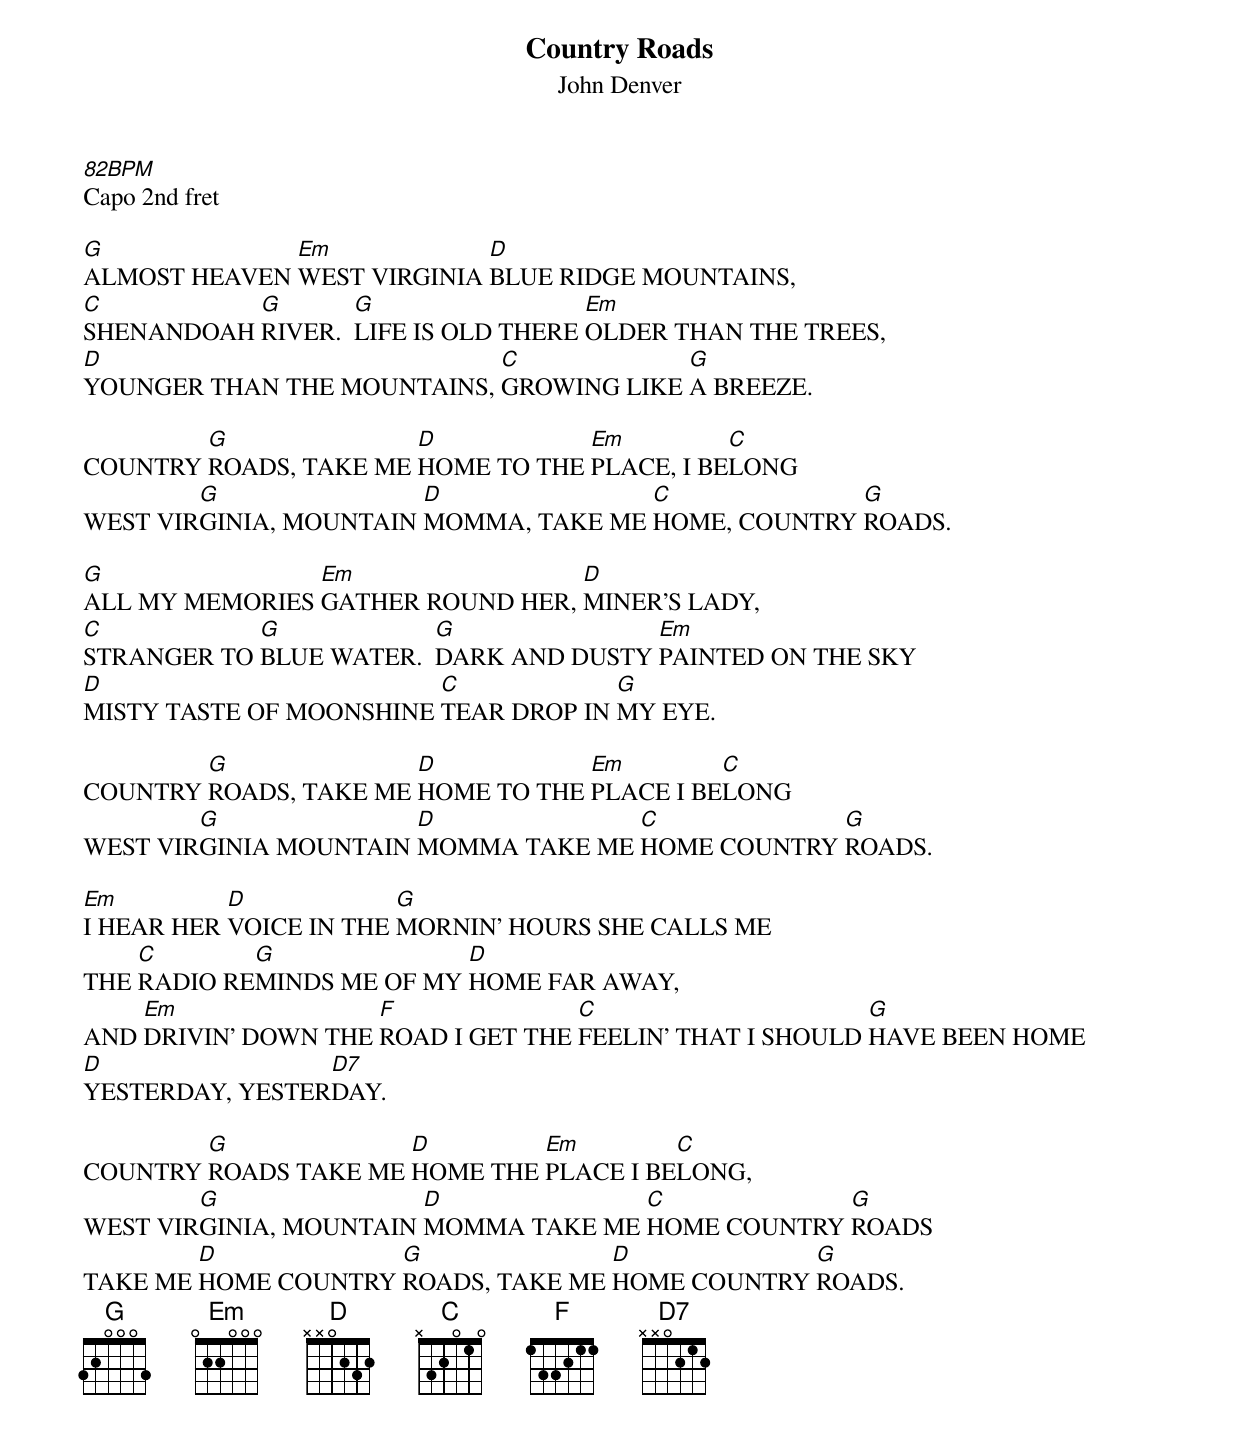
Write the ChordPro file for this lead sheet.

{t:Country Roads}
{subtitle: John Denver}
[82BPM]
Capo 2nd fret

[G]ALMOST HEAVEN [Em]WEST VIRGINIA [D]BLUE RIDGE MOUNTAINS,
[C]SHENANDOAH [G]RIVER.  [G]LIFE IS OLD THERE [Em]OLDER THAN THE TREES,
[D]YOUNGER THAN THE MOUNTAINS, [C]GROWING LIKE [G]A BREEZE.

COUNTRY [G]ROADS, TAKE ME [D]HOME TO THE [Em]PLACE, I BE[C]LONG
WEST VIR[G]GINIA, MOUNTAIN [D]MOMMA, TAKE ME [C]HOME, COUNTRY [G]ROADS.

[G]ALL MY MEMORIES [Em]GATHER ROUND HER, [D]MINER'S LADY,
[C]STRANGER TO [G]BLUE WATER.  [G]DARK AND DUSTY [Em]PAINTED ON THE SKY
[D]MISTY TASTE OF MOONSHINE [C]TEAR DROP IN [G]MY EYE.

COUNTRY [G]ROADS, TAKE ME [D]HOME TO THE [Em]PLACE I BE[C]LONG
WEST VIR[G]GINIA MOUNTAIN [D]MOMMA TAKE ME [C]HOME COUNTRY [G]ROADS.

[Em]I HEAR HER [D]VOICE IN THE [G]MORNIN' HOURS SHE CALLS ME
THE [C]RADIO RE[G]MINDS ME OF MY [D]HOME FAR AWAY,
AND [Em]DRIVIN' DOWN THE [F]ROAD I GET THE [C]FEELIN' THAT I SHOULD [G]HAVE BEEN HOME
[D]YESTERDAY, YESTER[D7]DAY.

COUNTRY [G]ROADS TAKE ME [D]HOME THE [Em]PLACE I BE[C]LONG,
WEST VIR[G]GINIA, MOUNTAIN [D]MOMMA TAKE ME [C]HOME COUNTRY [G]ROADS
TAKE ME [D]HOME COUNTRY [G]ROADS, TAKE ME [D]HOME COUNTRY [G]ROADS.
